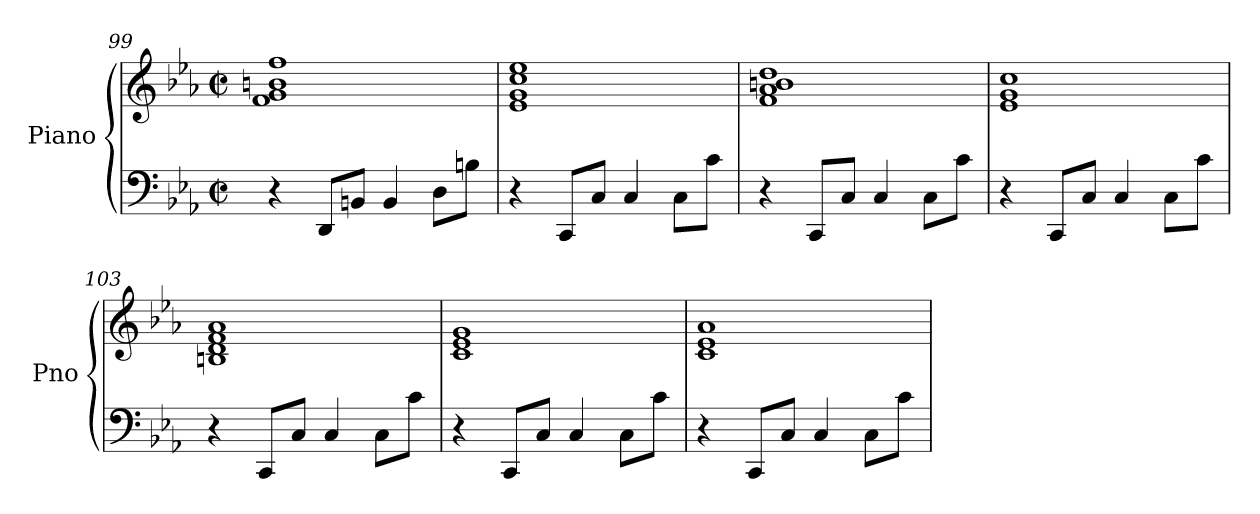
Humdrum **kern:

**kern	**kern
*part1	*part1
*staff2	*staff1
*I"Piano	*
*I'Pno	*
*clefF4	*clefG2
*k[b-e-a-]	*k[b-e-a-]
*E-:	*E-:
*M2/2	*M2/2
*met(c|)	*met(c|)
=99	=99
4r	1f 1g 1bn 1ff
8DD/L	.
8BBn/J	.
4BB/	.
8D\L	.
8Bn\J	.
=100	=100
4r	1e- 1g 1cc 1ee-
8CC/L	.
8C/J	.
4C/	.
8C\L	.
8c\J	.
=101	=101
4r	1f 1a- 1bn 1dd
8CC/L	.
8C/J	.
4C/	.
8C\L	.
8c\J	.
!!LO:LB:g=z
=102	=102
4r	1e- 1g 1cc
8CC/L	.
8C/J	.
4C/	.
8C\L	.
8c\J	.
=103	=103
4r	1Bn 1d 1f 1a-
8CC/L	.
8C/J	.
4C/	.
8C\L	.
8c\J	.
=104	=104
4r	1c 1e- 1g
8CC/L	.
8C/J	.
4C/	.
8C\L	.
8c\J	.
=105	=105
4r	1c 1e- 1a-
8CC/L	.
8C/J	.
4C/	.
8C\L	.
8c\J	.
=	=
*-	*-
